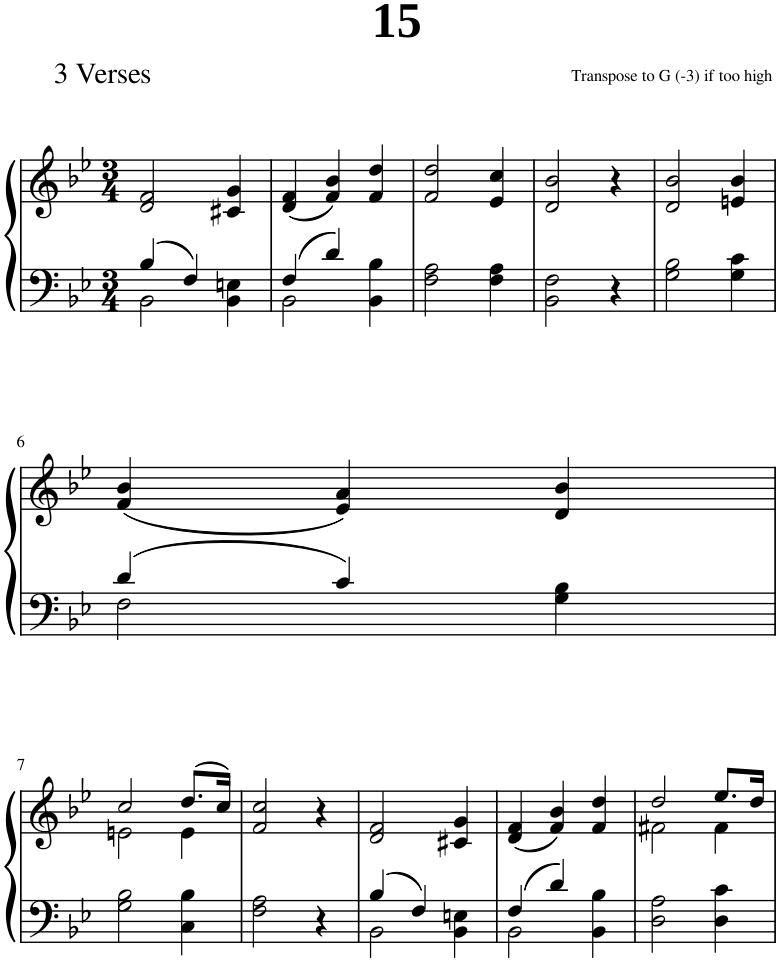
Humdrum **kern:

**kern	**kern
*part1	*part1
*staff2	*staff1
*I"Piano	*
*I'Pno.	*
*clefF4	*clefG2
*k[b-e-]	*k[b-e-]
*M3/4	*M3/4
=1	=1
*^	*
4B-/	2BB-\	2d/ 2f/
4F/	.	.
4ryy	4BB-\ 4En\	4c#X/ 4g/
=2	=2	=2
4F/	2BB-\	(4d/ 4f/
4d/	.	4f/ 4b-/)
4ryy	4BB-\ 4B-\	4f/ 4dd/
*v	*v	*
=3	=3
2F\ 2A\	2f/ 2dd/
4F\ 4A\	4e-/ 4cc/
=4	=4
2BB-\ 2F\	2d/ 2b-/
4r	4r
=5	=5
2G\ 2B-\	2d/ 2b-/
4G\ 4c\	4en/ 4b-/
!!LO:LB:g=z
=6	=6
*^	*
4d/	2F\	(4f/ 4b-/
4c/	.	4e-/ 4a/)
4ryy	4G\ 4B-\	4d/ 4b-/
*v	*v	*
!!LO:LB:g=z
=7	=7
*	*^
2G\ 2B-\	2cc/	2en\
4C\ 4B-\	(8.dd/L	4e\
.	16cc/Jk)	.
*	*v	*v
=8	=8
2F\ 2A\	2f/ 2cc/
4r	4r
=9	=9
*^	*
4B-/	2BB-\	2d/ 2f/
4F/	.	.
4ryy	4BB-\ 4En\	4c#X/ 4g/
=10	=10	=10
4F/	2BB-\	(4d/ 4f/
4d/	.	4f/ 4b-/)
4ryy	4BB-\ 4B-\	4f/ 4dd/
*v	*v	*
=11	=11
*	*^
2D\ 2A\	2dd/	2f#X\
4D\ 4c\	8.ee-/L	4f#\
.	16dd/Jk	.
*	*v	*v
=	=
*-	*-
